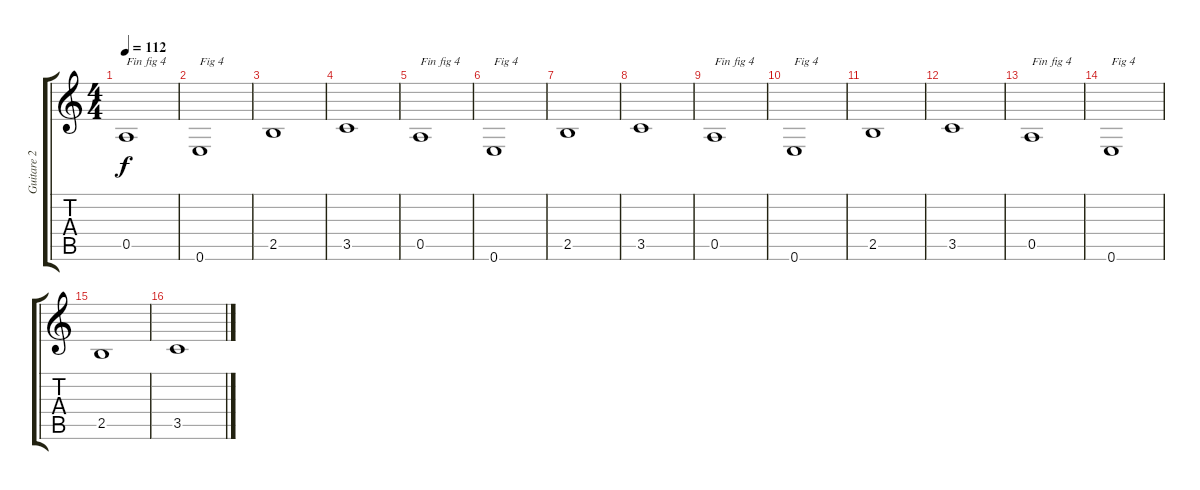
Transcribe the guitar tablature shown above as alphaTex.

\track ("Guitare 2" "Guitare 2") {instrument electricguitarclean}
\staff {score tabs}
\tuning (E4 B3 G3 D3 A2 E2) {hide}
\ts (4 4)
\tempo 112
\clef g2
\ks c
0.5.1{txt "Fin fig 4" dy f} |
0.6.1{txt "Fig 4"} |
2.5.1 |
3.5.1 |
0.5.1{txt "Fin fig 4"} |
0.6.1{txt "Fig 4"} |
2.5.1 |
3.5.1 |
0.5.1{txt "Fin fig 4"} |
0.6.1{txt "Fig 4"} |
2.5.1 |
3.5.1 |
0.5.1{txt "Fin fig 4"} |
0.6.1{txt "Fig 4"} |
2.5.1 |
3.5.1
